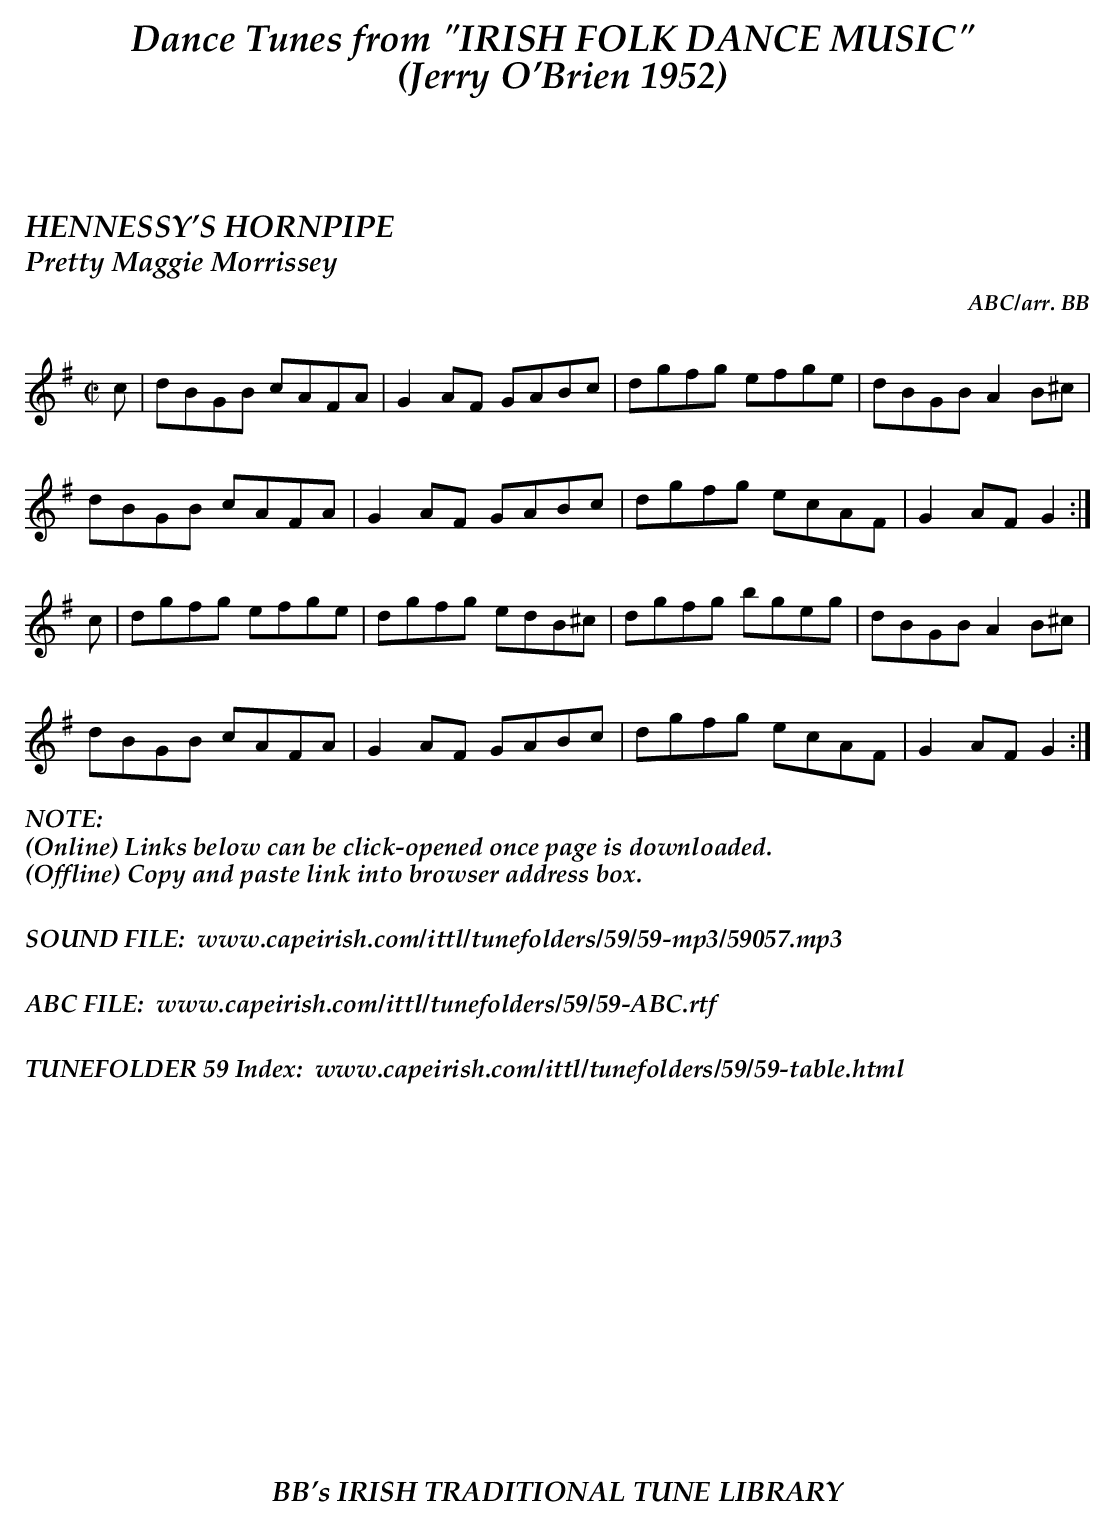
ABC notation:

X:1
T:HENNESSY'S HORNPIPE
T:Pretty Maggie Morrissey
C:ABC/arr. BB
M:C|
K:G
c|dBGB cAFA|G2AF GABc|dgfg efge|dBGB A2B^c|
dBGB cAFA|G2AF GABc|dgfg ecAF|G2AF G2 :|
c|dgfg efge|dgfg edB^c|dgfg bgeg|dBGB A2B^c|
dBGB cAFA|G2AF GABc|dgfg ecAF|G2AF G2 :|
%%textfont "Palatino-BoldItalic" 16
%%begintext
%%NOTE:
(Online) Links below can be click-opened once page is downloaded.
(Offline) Copy and paste link into browser address box.
%%
%%
SOUND FILE:  www.capeirish.com/ittl/tunefolders/59/59-mp3/59057.mp3
%%
%%
ABC FILE:  www.capeirish.com/ittl/tunefolders/59/59-ABC.rtf
%%
%%
TUNEFOLDER 59 Index:  www.capeirish.com/ittl/tunefolders/59/59-table.html
